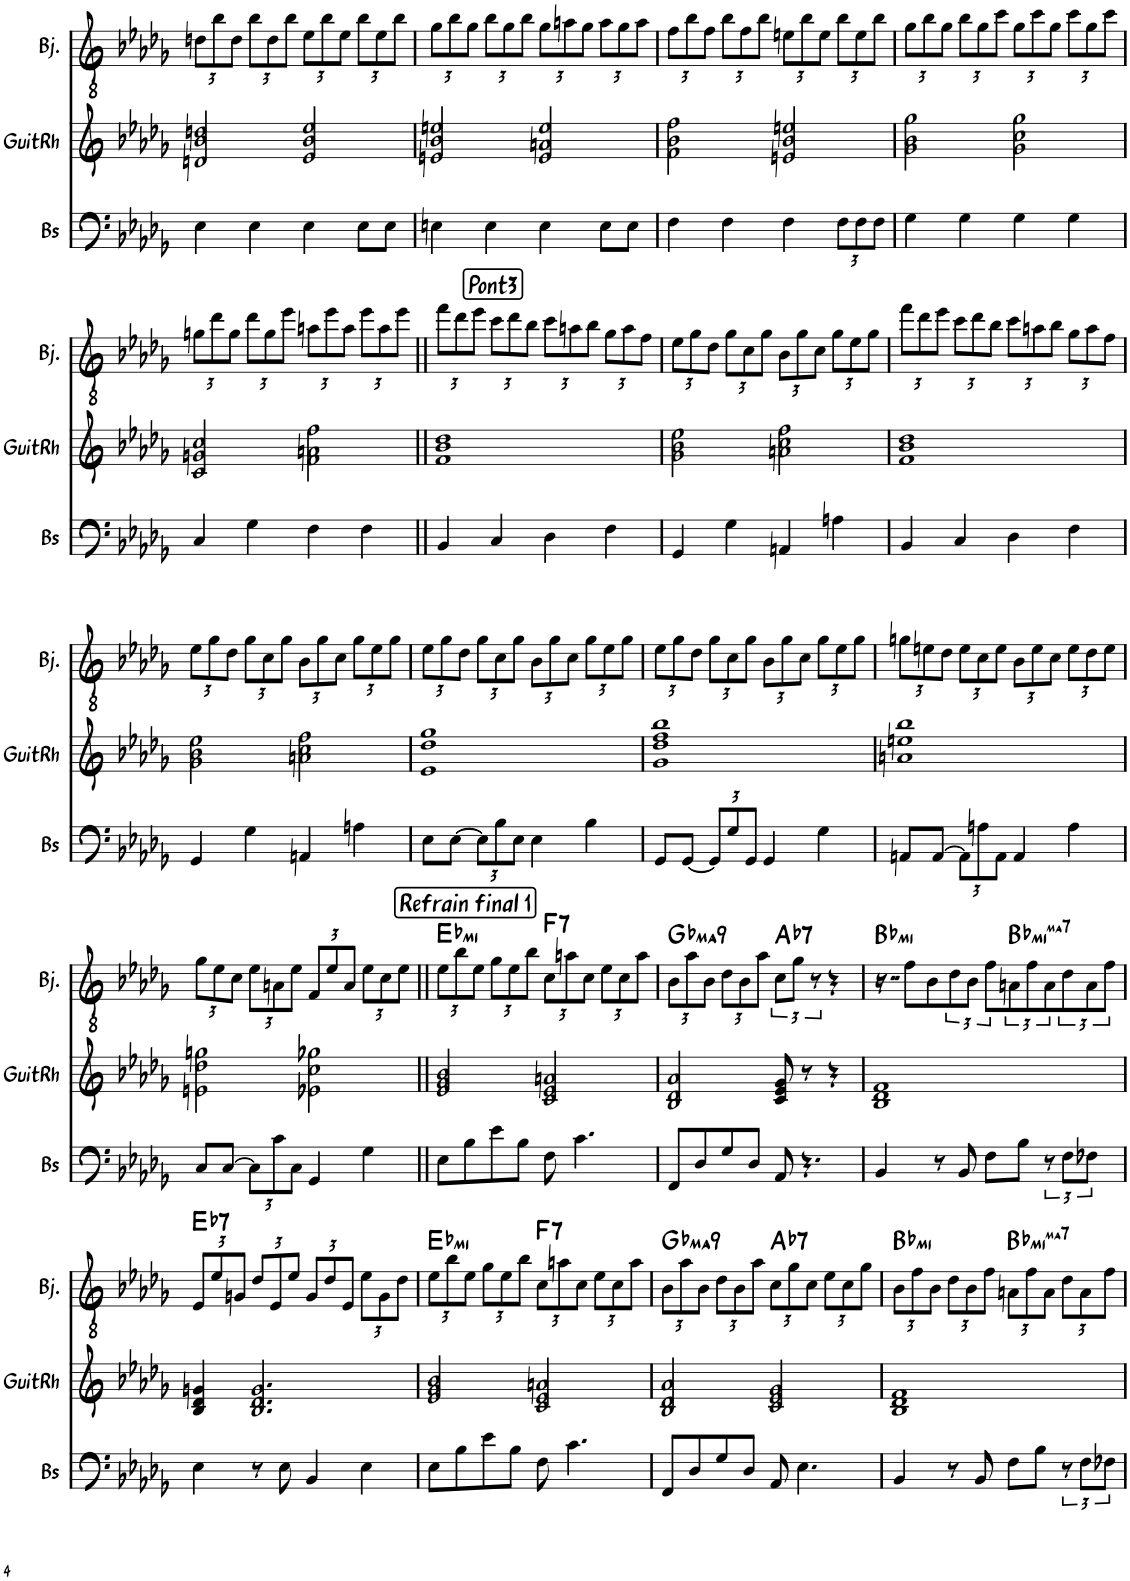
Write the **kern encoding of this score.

**kern	**kern	**kern	**harte
*part3	*part2	*part1	*part1
*staff3	*staff2	*staff1	*
*I"Contrebass	*I"Guitare Rhodes	*I"Banjo	*
*	*I'GuitRh	*I'Bj.	*
!!LO:PB:g=z
*clefF4	*clefG2	*clefGv2	*
*Trd7c12	*	*Trd7c12	*
*k[b-e-a-d-g-]	*k[b-e-a-d-g-]	*k[b-e-a-d-g-]	*
*M4/4	*M4/4	*M4/4	*
*	*	*Xbrackettup	*
=69	=69	=69	=69
4E-\	2dn/ 2b-/ 2ddn/	12dn\L	.
.	.	12b-\	.
.	.	12d\J	.
4E-\	.	12b-\L	.
.	.	12d\	.
.	.	12b-\J	.
4E-\	2e-/ 2b-/ 2ee-/	12e-\L	.
.	.	12b-\	.
.	.	12e-\J	.
8E-\L	.	12b-\L	.
.	.	12e-\	.
8E-\J	.	.	.
.	.	12b-\J	.
=70	=70	=70	=70
4En\	2en/ 2b-/ 2een/	12g-\L	.
.	.	12b-\	.
.	.	12g-\J	.
4E\	.	12b-\L	.
.	.	12g-\	.
.	.	12b-\J	.
4E\	2e/ 2an/ 2ee/	12g-\L	.
.	.	12an\	.
.	.	12g-\J	.
8E\L	.	12a\L	.
.	.	12g-\	.
8E\J	.	.	.
.	.	12a\J	.
=71	=71	=71	=71
4F\	2f\ 2b-\ 2ff\	12f\L	.
.	.	12b-\	.
.	.	12f\J	.
4F\	.	12b-\L	.
.	.	12f\	.
.	.	12b-\J	.
4F\	2en/ 2b-/ 2een/	12en\L	.
.	.	12b-\	.
.	.	12e\J	.
*Xbrackettup	*	*	*
12F\L	.	12b-\L	.
12F\	.	12e\	.
12F\J	.	12b-\J	.
=72	=72	=72	=72
4G-\	2g-\ 2b-\ 2gg-\	12g-\L	.
.	.	12b-\	.
.	.	12g-\J	.
4G-\	.	12b-\L	.
.	.	12g-\	.
.	.	12cc\J	.
4G-\	2g-\ 2cc\ 2gg-\	12g-\L	.
.	.	12cc\	.
.	.	12g-\J	.
4G-\	.	12cc\L	.
.	.	12g-\	.
.	.	12cc\J	.
!!LO:LB:g=z
=73	=73	=73	=73
4C/	2c/ 2gn/ 2cc/	12gn\L	.
.	.	12dd-\	.
.	.	12g\J	.
4G-\	.	12dd-\L	.
.	.	12g\	.
.	.	12ee-\J	.
4F\	2f\ 2an\ 2ff\	12an\L	.
.	.	12ee-\	.
.	.	12a\J	.
4F\	.	12ee-\L	.
.	.	12a\	.
.	.	12ee-\J	.
!!LO:REH:place=s1:a:B:rj:fs=14:t=Pont3
=74||	=74||	=74||	=74||
4BB-/	1f 1b- 1dd-	12ff\L	.
.	.	12dd-\	.
.	.	12ee-\J	.
4C/	.	12cc\L	.
.	.	12dd-\	.
.	.	12b-\J	.
4D-\	.	12cc\L	.
.	.	12an\	.
.	.	12b-\J	.
4F\	.	12g-\L	.
.	.	12a\	.
.	.	12f\J	.
=75	=75	=75	=75
4GG-/	2g-\ 2b-\ 2ee-\	12e-\L	.
.	.	12g-\	.
.	.	12d-\J	.
4G-\	.	12g-\L	.
.	.	12c\	.
.	.	12g-\J	.
4AAn/	2an\ 2cc\ 2ff\	12B-\L	.
.	.	12g-\	.
.	.	12c\J	.
4An\	.	12g-\L	.
.	.	12e-\	.
.	.	12g-\J	.
=76	=76	=76	=76
4BB-/	1f 1b- 1dd-	12ff\L	.
.	.	12dd-\	.
.	.	12ee-\J	.
4C/	.	12cc\L	.
.	.	12dd-\	.
.	.	12b-\J	.
4D-\	.	12cc\L	.
.	.	12an\	.
.	.	12b-\J	.
4F\	.	12g-\L	.
.	.	12a\	.
.	.	12f\J	.
!!LO:LB:g=z
=77	=77	=77	=77
4GG-/	2g-\ 2b-\ 2ee-\	12e-\L	.
.	.	12g-\	.
.	.	12d-\J	.
4G-\	.	12g-\L	.
.	.	12c\	.
.	.	12g-\J	.
4AAn/	2an\ 2cc\ 2ff\	12B-\L	.
.	.	12g-\	.
.	.	12c\J	.
4An\	.	12g-\L	.
.	.	12e-\	.
.	.	12g-\J	.
=78	=78	=78	=78
8E-\L	1e- 1dd- 1gg-	12e-\L	.
.	.	12g-\	.
[8E-\J	.	.	.
.	.	12d-\J	.
12E-\L]	.	12g-\L	.
12B-\	.	12c\	.
12E-\J	.	12g-\J	.
4E-\	.	12B-\L	.
.	.	12g-\	.
.	.	12c\J	.
4B-\	.	12g-\L	.
.	.	12e-\	.
.	.	12g-\J	.
=79	=79	=79	=79
8GG-/L	1g- 1dd- 1ff 1bb-	12e-\L	.
.	.	12g-\	.
[8GG-/J	.	.	.
.	.	12d-\J	.
12GG-/L]	.	12g-\L	.
12G-/	.	12c\	.
12GG-/J	.	12g-\J	.
4GG-/	.	12B-\L	.
.	.	12g-\	.
.	.	12c\J	.
4G-\	.	12g-\L	.
.	.	12e-\	.
.	.	12g-\J	.
=80	=80	=80	=80
8AAn/L	1an 1een 1bb-	12gn\L	.
.	.	12en\	.
[8AA/J	.	.	.
.	.	12d-\J	.
12AA\L]	.	12e\L	.
12An\	.	12c\	.
12AA\J	.	12e\J	.
4AA/	.	12B-\L	.
.	.	12e\	.
.	.	12c\J	.
4A\	.	12e\L	.
.	.	12d-\	.
.	.	12e\J	.
!!LO:LB:g=z
=81	=81	=81	=81
8C/L	2en\ 2dd-\ 2ggn\	12g-\L	.
.	.	12e-\	.
[8C/J	.	.	.
.	.	12c\J	.
12C\L]	.	12e-\L	.
12c\	.	12An\	.
12C\J	.	12e-\J	.
4GG-/	2e-X\ 2cc\ 2gg-X\	12F/L	.
.	.	12e-/	.
.	.	12A/J	.
4G-\	.	12e-\L	.
.	.	12c\	.
.	.	12e-\J	.
!!LO:REH:place=s1:a:B:rj:fs=14:t=Refrain final 1
=82||	=82||	=82||	=82||
!	!	!	!LO:H:kt=mi
8E-\L	2e-/ 2g-/ 2b-/	12e-\L	Eb:min
.	.	12b-\	.
8B-\	.	.	.
.	.	12e-\J	.
8e-\	.	12g-\L	.
.	.	12e-\	.
8B-\J	.	.	.
.	.	12b-\J	.
!	!	!	!LO:H:kt=7
8F\	2c/ 2e-/ 2an/	12c\L	F:7
.	.	12an\	.
4.c\	.	.	.
.	.	12c\J	.
.	.	12e-\L	.
.	.	12c\	.
.	.	12a\J	.
=83	=83	=83	=83
!	!	!	!LO:H:kt=ma9
8FF/L	2B-/ 2d-/ 2a-/	12B-\L	Gb:maj9
.	.	12a-\	.
8D-/	.	.	.
.	.	12B-\J	.
8G-/	.	12d-\L	.
.	.	12B-\	.
8D-/J	.	.	.
.	.	12a-\J	.
*	*	*brackettup	*
!	!	!	!LO:H:kt=7
8AA-/	8c/ 8e-/ 8g-/	12c\L	Ab:7
.	.	12g-\J	.
4.r	8r	.	.
.	.	12r	.
.	4r	4r	.
=84	=84	=84	=84
!	!	!LO:N:vis=16..	!LO:H:kt=mi
4BB-/	1B- 1d- 1f	12r	Bb:min
.	.	8f\L	.
.	.	8B-\	.
8r	.	.	.
.	.	12d-\	.
8BB-/	.	.	.
.	.	12B-\J	.
8F\L	.	12f\L	.
!	!	!	!LO:H:kt=mima7
.	.	12An\	Bb:minmaj7
8B-\J	.	.	.
.	.	12f\	.
*brackettup	*	*	*
12r	.	12A\	.
12F\L	.	12d-\	.
12F-X\J	.	12A\	.
12ryy	12ryy	12f\J	.
!!LO:LB:g=z
=85	=85	=85	=85
*	*	*Xbrackettup	*
!	!	!	!LO:H:kt=7
4E-\	4B-/ 4d-/ 4gn/	12E-/L	Eb:7
.	.	12e-/	.
.	.	12Gn/J	.
8r	2.B-/ 2.d-/ 2.g/	12d-/L	.
.	.	12E-/	.
8E-\	.	.	.
.	.	12e-/J	.
4BB-/	.	12G/L	.
.	.	12d-/	.
.	.	12E-/J	.
4E-\	.	12e-\L	.
.	.	12G\	.
.	.	12d-\J	.
=86	=86	=86	=86
!	!	!	!LO:H:kt=mi
8E-\L	2e-/ 2g-/ 2b-/	12e-\L	Eb:min
.	.	12b-\	.
8B-\	.	.	.
.	.	12e-\J	.
8e-\	.	12g-\L	.
.	.	12e-\	.
8B-\J	.	.	.
.	.	12b-\J	.
!	!	!	!LO:H:kt=7
8F\	2c/ 2e-/ 2an/	12c\L	F:7
.	.	12an\	.
4.c\	.	.	.
.	.	12c\J	.
.	.	12e-\L	.
.	.	12c\	.
.	.	12a\J	.
=87	=87	=87	=87
!	!	!	!LO:H:kt=ma9
8FF/L	2B-/ 2d-/ 2a-/	12B-\L	Gb:maj9
.	.	12a-\	.
8D-/	.	.	.
.	.	12B-\J	.
8G-/	.	12d-\L	.
.	.	12B-\	.
8D-/J	.	.	.
.	.	12a-\J	.
!	!	!	!LO:H:kt=7
8AA-/	2c/ 2e-/ 2g-/	12c\L	Ab:7
.	.	12g-\	.
4.E-\	.	.	.
.	.	12c\J	.
.	.	12e-\L	.
.	.	12c\	.
.	.	12g-\J	.
=88	=88	=88	=88
!	!	!	!LO:H:kt=mi
4BB-/	1B- 1d- 1f	12B-\L	Bb:min
.	.	12f\	.
.	.	12B-\J	.
8r	.	12d-\L	.
.	.	12B-\	.
8BB-/	.	.	.
.	.	12f\J	.
!	!	!	!LO:H:kt=mima7
8F\L	.	12An\L	Bb:minmaj7
.	.	12f\	.
8B-\J	.	.	.
.	.	12A\J	.
12r	.	12d-\L	.
12F\L	.	12A\	.
12F-X\J	.	12f\J	.
=	=	=	=
*-	*-	*-	*-
